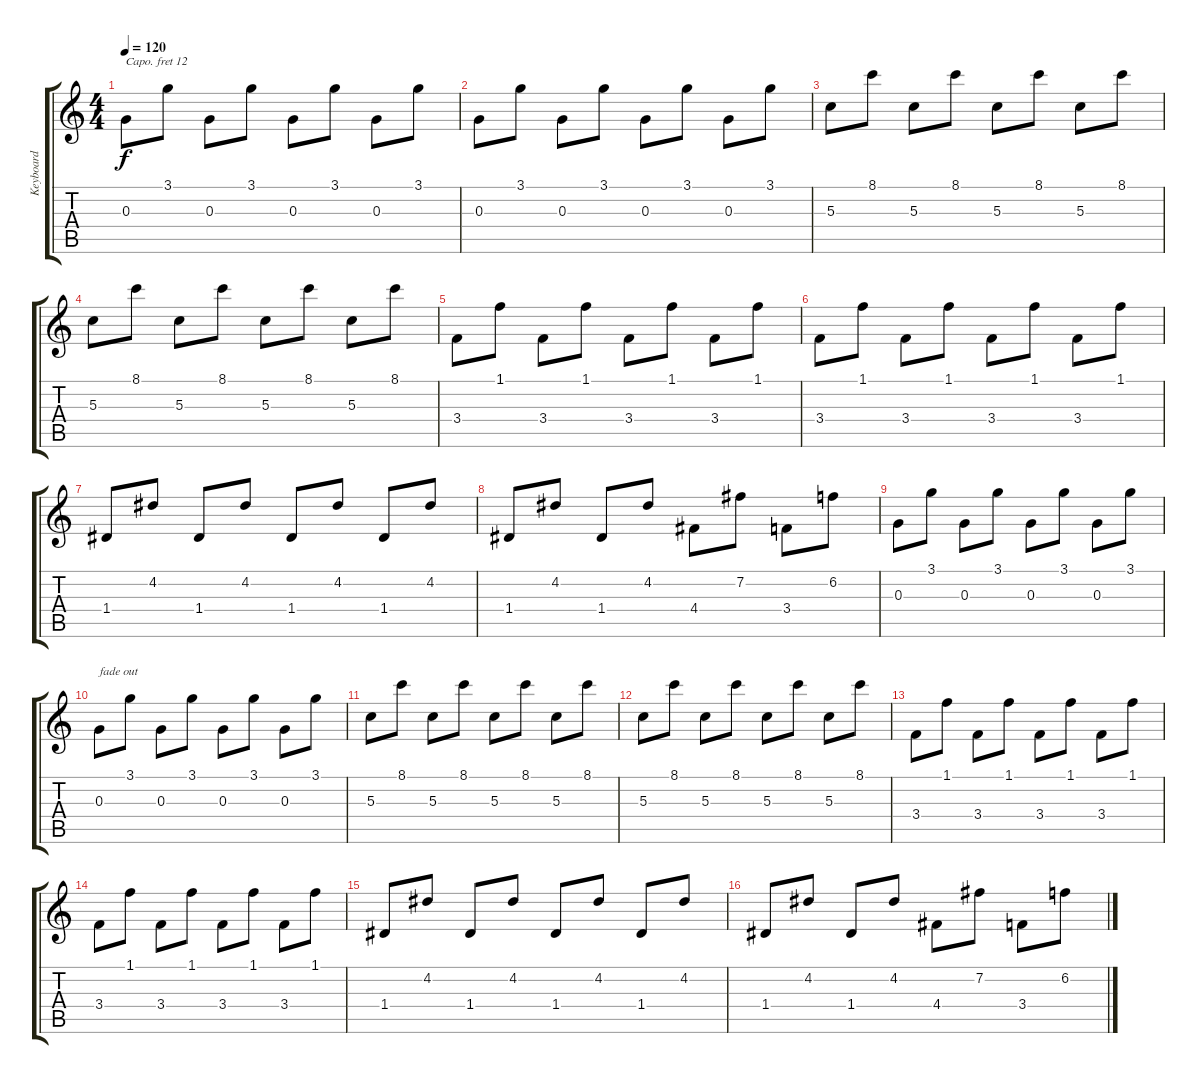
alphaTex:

\track ("Keyboard" "Keyboard") {instrument rockorgan}
\staff {score tabs}
\capo 12
\tuning (E4 B3 G3 D3 A2 E2) {hide}
\ts (4 4)
\tempo 120
\clef g2
\ks c
0.3.8{dy f} 3.1.8 0.3.8 3.1.8 0.3.8 3.1.8 0.3.8 3.1.8 |
0.3.8 3.1.8 0.3.8 3.1.8 0.3.8 3.1.8 0.3.8 3.1.8 |
5.3.8 8.1.8 5.3.8 8.1.8 5.3.8 8.1.8 5.3.8 8.1.8 |
5.3.8 8.1.8 5.3.8 8.1.8 5.3.8 8.1.8 5.3.8 8.1.8 |
3.4.8 1.1.8 3.4.8 1.1.8 3.4.8 1.1.8 3.4.8 1.1.8 |
3.4.8 1.1.8 3.4.8 1.1.8 3.4.8 1.1.8 3.4.8 1.1.8 |
1.4.8 4.2.8 1.4.8 4.2.8 1.4.8 4.2.8 1.4.8 4.2.8 |
1.4.8 4.2.8 1.4.8 4.2.8 4.4.8 7.2.8 3.4.8 6.2.8 |
0.3.8 3.1.8 0.3.8 3.1.8 0.3.8 3.1.8 0.3.8 3.1.8 |
0.3.8{txt "fade out"} 3.1.8 0.3.8 3.1.8 0.3.8 3.1.8 0.3.8 3.1.8 |
5.3.8 8.1.8 5.3.8 8.1.8 5.3.8 8.1.8 5.3.8 8.1.8 |
5.3.8 8.1.8 5.3.8 8.1.8 5.3.8 8.1.8 5.3.8 8.1.8 |
3.4.8 1.1.8 3.4.8 1.1.8 3.4.8 1.1.8 3.4.8 1.1.8 |
3.4.8 1.1.8 3.4.8 1.1.8 3.4.8 1.1.8 3.4.8 1.1.8 |
1.4.8 4.2.8 1.4.8 4.2.8 1.4.8 4.2.8 1.4.8 4.2.8 |
1.4.8 4.2.8 1.4.8 4.2.8 4.4.8 7.2.8 3.4.8 6.2.8
